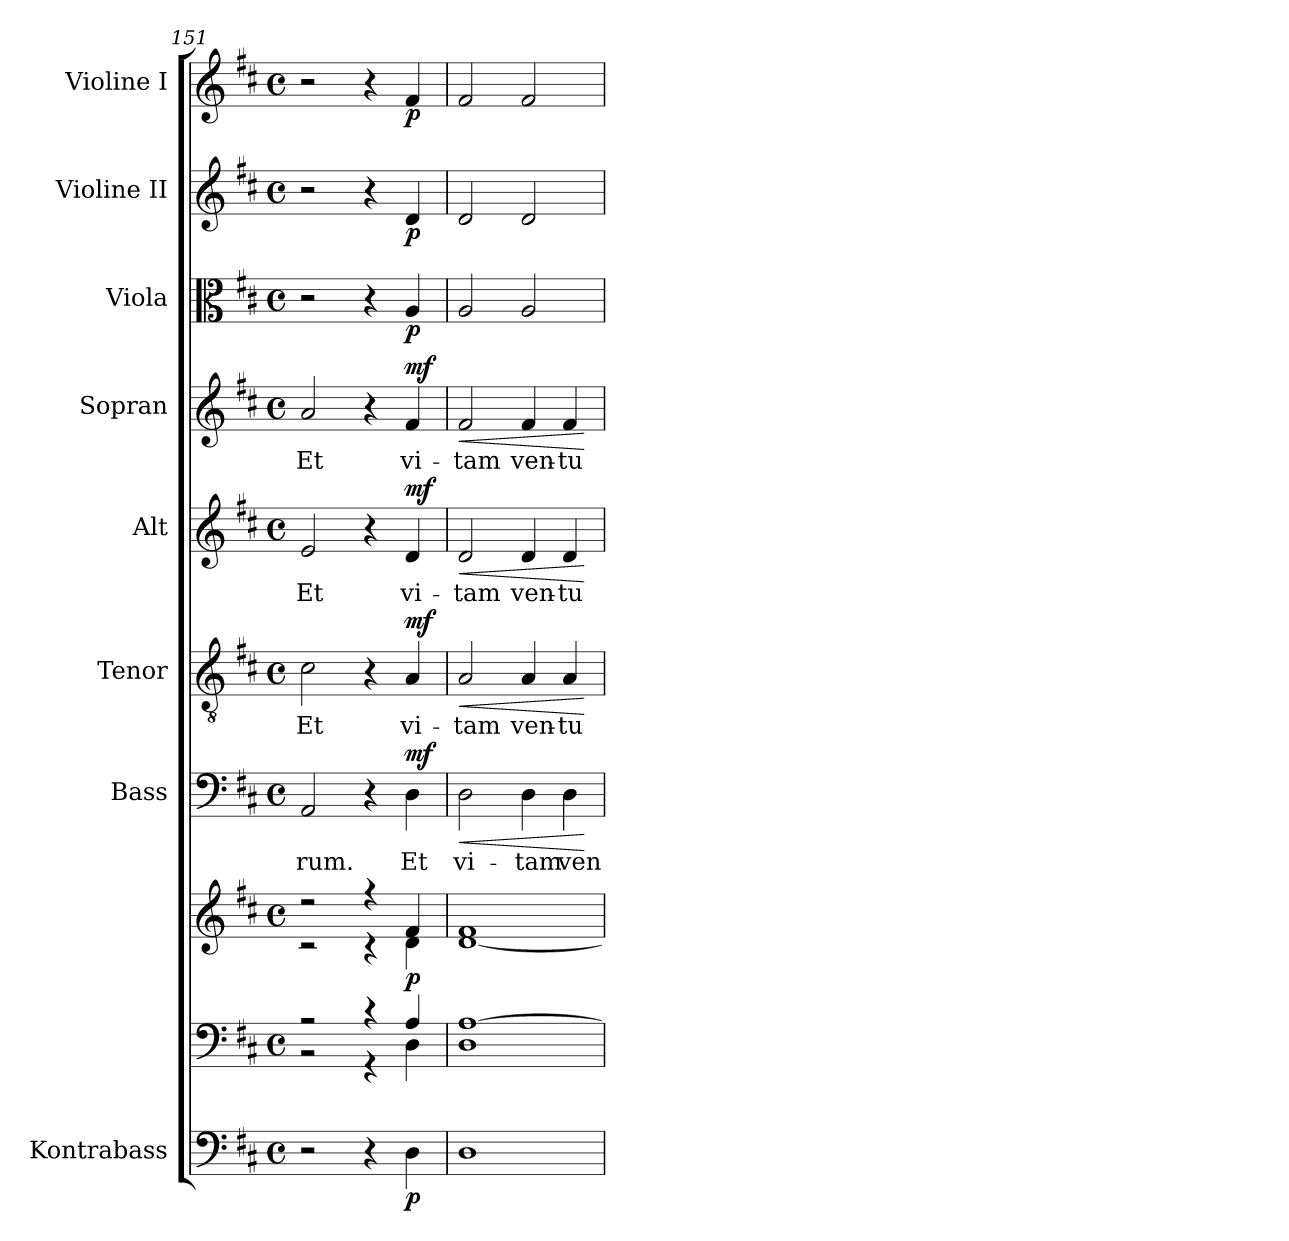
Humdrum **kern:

**kern	**dynam	**kern	**kern	**dynam	**kern	**text	**dynam	**kern	**text	**dynam	**kern	**text	**dynam	**kern	**text	**dynam	**kern	**dynam	**kern	**dynam	**kern	**dynam
*part9	*part9	*part8	*part8	*part8	*part7	*part7	*part7	*part6	*part6	*part6	*part5	*part5	*part5	*part4	*part4	*part4	*part3	*part3	*part2	*part2	*part1	*part1
*staff10	*staff10	*staff9	*staff8	*staff8/9	*staff7	*staff7	*staff7	*staff6	*staff6	*staff6	*staff5	*staff5	*staff5	*staff4	*staff4	*staff4	*staff3	*staff3	*staff2	*staff2	*staff1	*staff1
*I"Kontrabass	*	*	*	*	*I"Bass	*	*	*I"Tenor	*	*	*I"Alt	*	*	*I"Sopran	*	*	*I"Viola	*	*I"Violine II	*	*I"Violine I	*
*I'Kb.	*	*	*	*	*I'B.	*	*	*I'T.	*	*	*I'A.	*	*	*I'S.	*	*	*I'Vla.	*	*I'Vl. II	*	*I'Vl. I	*
*clefF4	*	*clefF4	*clefG2	*	*clefF4	*	*	*clefGv2	*	*	*clefG2	*	*	*clefG2	*	*	*clefC3	*	*clefG2	*	*clefG2	*
*ITrd7c12	*	*	*	*	*	*	*	*	*	*	*	*	*	*	*	*	*	*	*	*	*	*
*k[f#c#]	*	*k[f#c#]	*k[f#c#]	*	*k[f#c#]	*	*	*k[f#c#]	*	*	*k[f#c#]	*	*	*k[f#c#]	*	*	*k[f#c#]	*	*k[f#c#]	*	*k[f#c#]	*
*D:	*	*D:	*D:	*	*D:	*	*	*D:	*	*	*D:	*	*	*D:	*	*	*D:	*	*D:	*	*D:	*
*M4/4	*	*M4/4	*M4/4	*	*M4/4	*	*	*M4/4	*	*	*M4/4	*	*	*M4/4	*	*	*M4/4	*	*M4/4	*	*M4/4	*
*met(c)	*	*met(c)	*met(c)	*	*met(c)	*	*	*met(c)	*	*	*met(c)	*	*	*met(c)	*	*	*met(c)	*	*met(c)	*	*met(c)	*
=151	=151	=151	=151	=151	=151	=151	=151	=151	=151	=151	=151	=151	=151	=151	=151	=151	=151	=151	=151	=151	=151	=151
*	*	*^	*^	*	*	*	*	*	*	*	*	*	*	*	*	*	*	*	*	*	*	*
!	!	!	!	!	!	!	!	!LO:LY:b	!	!	!LO:LY:b	!	!	!LO:LY:b	!	!	!LO:LY:b	!	!	!	!	!	!	!
2r	.	2r	2r	2r	2r	.	2AA/	-rum.	.	2c#\	Et	.	2e/	Et	.	2a/	Et	.	2r	.	2r	.	2r	.
4r	.	4r	4r	4r	4r	.	4r	.	.	4r	.	.	4r	.	.	4r	.	.	4r	.	4r	.	4r	.
!	!LO:DY:b	!	!	!	!	!LO:DY:b	!	!LO:LY:b	!LO:DY:a	!	!LO:LY:b	!LO:DY:a	!	!LO:LY:b	!LO:DY:a	!	!LO:LY:b	!LO:DY:a	!	!LO:DY:b	!	!LO:DY:b	!	!LO:DY:b
4DD\	p	4A/	4D\	4f#/	4d\	p	4D\	Et	mf	4A/	vi-	mf	4d/	vi-	mf	4f#/	vi-	mf	4A/	p	4d/	p	4f#/	p
=152	=152	=152	=152	=152	=152	=152	=152	=152	=152	=152	=152	=152	=152	=152	=152	=152	=152	=152	=152	=152	=152	=152	=152	=152
!	!	!	!	!	!	!	!	!LO:LY:b	!LO:HP:b	!	!LO:LY:b	!LO:HP:b	!	!LO:LY:b	!LO:HP:b	!	!LO:LY:b	!LO:HP:b	!	!	!	!	!	!
1DD	.	[>1A	1D	1f#	[<1d	.	2D\	vi-	<	2A/	-tam	<	2d/	-tam	<	2f#/	-tam	<	2A/	.	2d/	.	2f#/	.
!	!	!	!	!	!	!	!	!LO:LY:b	!	!	!LO:LY:b	!	!	!LO:LY:b	!	!	!LO:LY:b	!	!	!	!	!	!	!
.	.	.	.	.	.	.	4D\	-tam	.	4A/	ven-	.	4d/	ven-	.	4f#/	ven-	.	2A/	.	2d/	.	2f#/	.
!	!	!	!	!	!	!	!	!LO:LY:b	!	!	!LO:LY:b	!	!	!LO:LY:b	!	!	!LO:LY:b	!	!	!	!	!	!	!
.	.	.	.	.	.	.	4D\	ven-	.	4A/	-tu-	.	4d/	-tu-	.	4f#/	-tu-	.	.	.	.	.	.	.
*	*	*v	*v	*	*	*	*	*	*	*	*	*	*	*	*	*	*	*	*	*	*	*	*	*
*	*	*	*v	*v	*	*	*	*	*	*	*	*	*	*	*	*	*	*	*	*	*	*	*
.	.	.	.	.	.	.	[	.	.	[	.	.	[	.	.	[	.	.	.	.	.	.
=	=	=	=	=	=	=	=	=	=	=	=	=	=	=	=	=	=	=	=	=	=	=
*-	*-	*-	*-	*-	*-	*-	*-	*-	*-	*-	*-	*-	*-	*-	*-	*-	*-	*-	*-	*-	*-	*-
